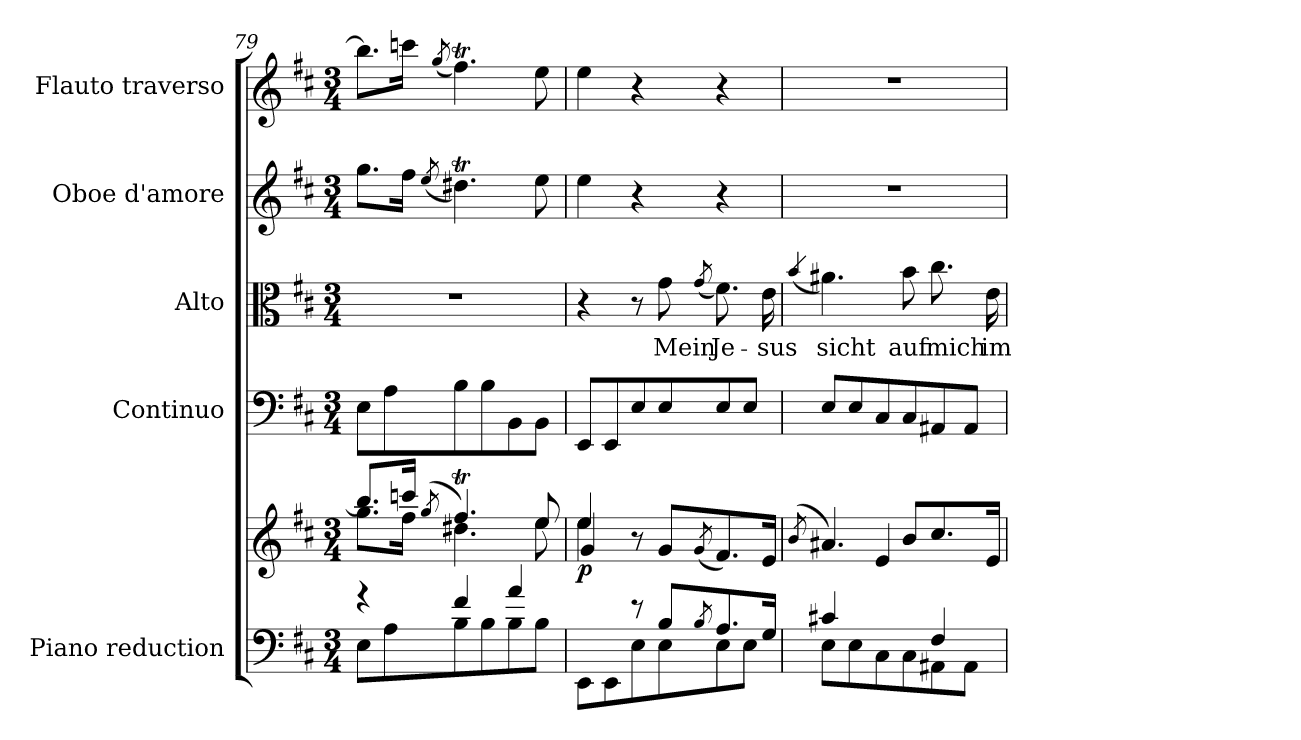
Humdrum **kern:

**kern	**kern	**dynam	**kern	**kern	**text	**kern	**kern
*part5	*part5	*part5	*part4	*part3	*part3	*part2	*part1
*staff6	*staff5	*staff5/6	*staff4	*staff3	*staff3	*staff2	*staff1
*I"Piano reduction	*	*	*I"Continuo	*I"Alto	*	*I"Oboe d'amore	*I"Flauto traverso
*I'Pno	*	*	*	*	*	*I'Ob	*I'Fl
*clefF4	*clefG2	*	*clefF4	*clefC3	*	*clefG2	*clefG2
*k[f#c#]	*k[f#c#]	*	*k[f#c#]	*k[f#c#]	*	*k[f#c#]	*k[f#c#]
*M3/4	*M3/4	*	*M3/4	*M3/4	*	*M3/4	*M3/4
=79	=79	=79	=79	=79	=79	=79	=79
*^	*^	*	*	*	*	*	*
4r	8E\L	8.bb/L]	8.gg\L	.	8E\L	2.r	.	8.gg\L	8.bb\L]
.	8A\	.	.	.	8A\	.	.	.	.
.	.	16cccn/Jk	16ff#\Jk	.	.	.	.	16ff#\Jk	16cccn\Jk
.	.	(>8qgg/	.	.	.	.	.	(8qee/	(8qgg/
4f#/	8B\	4.ff#t/)	4.dd#X\	.	8B\	.	.	4.dd#Xt\)	4.ff#t\)
.	8B\	.	.	.	8B\	.	.	.	.
4a/	8B\	.	.	.	8BB\	.	.	.	.
.	8B\J	8ee/	8ee\	.	8BB\J	.	.	8ee\	8ee\
=80	=80	=80	=80	=80	=80	=80	=80	=80	=80
*	*	*	*^	*	*	*	*	*	*
!	!	!	!	!	!LO:DY:b	!	!	!	!	!
4ryy	8EE\L	4ee/	4ee\	4g/	p	8EE/L	4r	.	4ee\	4ee\
.	8EE\	.	.	.	.	8EE/	.	.	.	.
8r	8E\	8r	4ryy	2ryy	.	8E/	8r	.	4r	4r
!	!	!	!	!	!	!	!	!LO:LY:b	!	!
8B/L	8E\	8g/L	.	.	.	8E/	8g\	Mein	.	.
8qB/	.	(8qg/	.	.	.	.	(8qg/	.	.	.
!	!	!	!	!	!	!	!	!LO:LY:b	!	!
8.A/	8E\	8.f#/)	4ryy	.	.	8E/	8.f#\)	Je-	4r	4r
.	8E\J	.	.	.	.	8E/J	.	.	.	.
!	!	!	!	!	!	!	!	!LO:LY:b	!	!
16G/Jk	.	16e/Jk	.	.	.	.	16e\	-sus	.	.
*	*	*v	*v	*v	*	*	*	*	*	*
=81	=81	=81	=81	=81	=81	=81	=81	=81
.	.	(8qb/	.	.	(4qb/	.	.	.
*	*	*^	*	*	*	*	*	*
!	!	!	!	!	!	!	!LO:LY:b	!	!
4c#X/	8E\L	4.a#X/)	4ryy	.	8E/L	4.a#X\)	sicht	2.r	2.r
.	8E\	.	.	.	8E/	.	.	.	.
4ryy	8C#\	.	4e/	.	8C#/	.	.	.	.
!	!	!	!	!	!	!	!LO:LY:b	!	!
.	8C#\	8b/L	.	.	8C#/	8b\	auf	.	.
!	!	!	!	!	!	!	!LO:LY:b	!	!
4F#/	8AA#X\	8.cc#/	4ryy	.	8AA#X/	8.cc#\	mich	.	.
.	8AA#\J	.	.	.	8AA#/J	.	.	.	.
!	!	!	!	!	!	!	!LO:LY:b	!	!
.	.	16e/Jk	.	.	.	16e\	im	.	.
*v	*v	*	*	*	*	*	*	*	*
*	*v	*v	*	*	*	*	*	*
=	=	=	=	=	=	=	=
*-	*-	*-	*-	*-	*-	*-	*-
